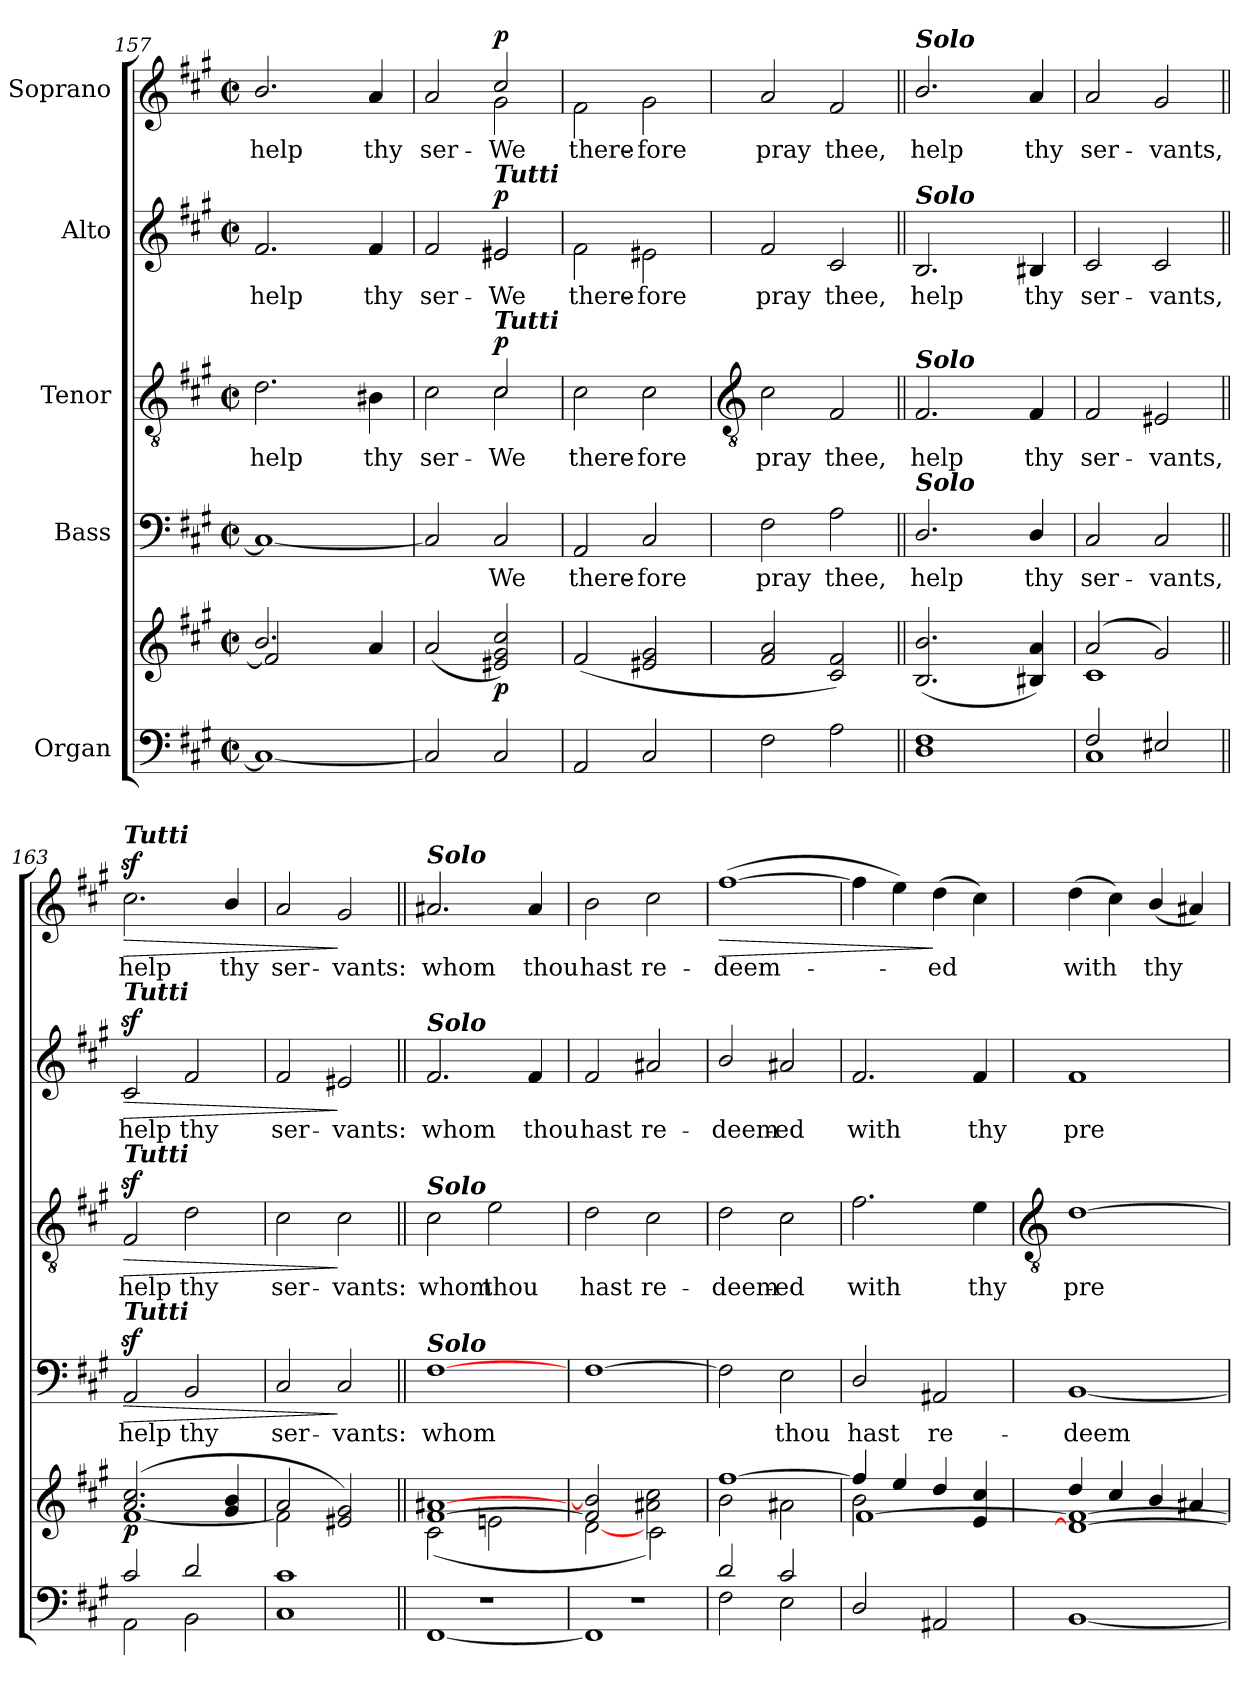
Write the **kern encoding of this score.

**kern	**kern	**dynam	**kern	**text	**dynam	**kern	**text	**dynam	**kern	**text	**dynam	**kern	**text	**dynam
*part5	*part5	*part5	*part4	*part4	*part4	*part3	*part3	*part3	*part2	*part2	*part2	*part1	*part1	*part1
*staff6	*staff5	*staff5/6	*staff4	*staff4	*staff4	*staff3	*staff3	*staff3	*staff2	*staff2	*staff2	*staff1	*staff1	*staff1
*I"Organ	*	*	*I"Bass	*	*	*I"Tenor	*	*	*I"Alto	*	*	*I"Soprano	*	*
*clefF4	*clefG2	*	*clefF4	*	*	*clefGv2	*	*	*clefG2	*	*	*clefG2	*	*
*k[f#c#g#]	*k[f#c#g#]	*	*k[f#c#g#]	*	*	*k[f#c#g#]	*	*	*k[f#c#g#]	*	*	*k[f#c#g#]	*	*
*A:	*A:	*	*A:	*	*	*A:	*	*	*A:	*	*	*A:	*	*
*M2/2	*M2/2	*	*M2/2	*	*	*M2/2	*	*	*M2/2	*	*	*M2/2	*	*
*met(c|)	*met(c|)	*	*met(c|)	*	*	*met(c|)	*	*	*met(c|)	*	*	*met(c|)	*	*
=157	=157	=157	=157	=157	=157	=157	=157	=157	=157	=157	=157	=157	=157	=157
*	*^	*	*	*	*	*	*	*	*	*	*	*	*	*
!	!	!	!	!	!	!	!	!LO:LY:b	!	!	!LO:LY:b	!	!	!LO:LY:b	!
*	*	*	*	*	*	*	*^	*	*	*^	*	*	*^	*	*
1C#_	2.b/	2f#/]	.	1C#_	.	.	2.d\	2ryy	help	.	2.f#	2ryy	help	.	2.b/	2ryy	help	.
.	.	2ryy	.	.	.	.	.	2ryy	.	.	.	2ryy	.	.	.	2ryy	.	.
!	!	!	!	!	!	!	!	!	!LO:LY:b	!	!	!	!LO:LY:b	!	!	!	!LO:LY:b	!
.	4a/	.	.	.	.	.	4B#X\	.	thy	.	4f#	.	thy	.	4a	.	thy	.
*	*v	*v	*	*	*	*	*	*	*	*	*	*	*	*	*	*	*	*
=158	=158	=158	=158	=158	=158	=158	=158	=158	=158	=158	=158	=158	=158	=158	=158	=158	=158
!	!	!	!	!	!	!	!	!LO:LY:b	!	!	!	!LO:LY:b	!	!	!	!LO:LY:b	!
2C#]	(>2a/	.	2C#]	.	.	2c#\	2ryy	ser-	.	2f#/	2ryy	ser-	.	2a/	2ryy	ser-	.
!	!	!	!	!	!	!	!	!	!	!LO:TX:a:Bi:t=Tutti	!	!	!	!	!	!	!
!	!	!	!	!	!	!LO:TX:a:Bi:t=Tutti	!	!	!	!	!	!	!	!	!	!	!
!	!	!	!	!LO:LY:b	!	!	!	!LO:LY:b	!	!	!	!	!	!	!	!	!
!	!	!	!	!	!	!	!	!LO:LY:a	!	!	!	!LO:LY:b	!	!	!	!	!
!	!	!	!	!	!	!	!	!	!	!	!	!LO:LY:a	!	!	!	!LO:LY:b	!
!	!	!LO:DY:b	!	!	!	!	!	!	!LO:DY:a	!	!	!	!LO:DY:a	!	!	!LO:LY:a	!LO:DY:a
2C#	2e#X/ 2g#/ 2cc#/)	p	2C#	We	.	2c#	2c#\	We	p	2e#X	2e#X/	We	p	2g#\	2cc#/	We	p
=159	=159	=159	=159	=159	=159	=159	=159	=159	=159	=159	=159	=159	=159	=159	=159	=159	=159
!	!	!	!	!LO:LY:b	!	!	!	!LO:LY:a	!	!	!	!LO:LY:a	!	!	!	!LO:LY:a	!
2AA	(>2f#/	.	2AA	there-	.	1ryy	2c#\	there-	.	1ryy	2f#	there-	.	1ryy	2f#	there-	.
!	!	!	!	!LO:LY:b	!	!	!	!LO:LY:a	!	!	!	!LO:LY:a	!	!	!	!LO:LY:a	!
2C#	2e#X/ 2g#/	.	2C#	-fore	.	.	2c#\	-fore	.	.	2e#X	-fore	.	.	2g#	-fore	.
*	*	*	*	*	*	*v	*v	*	*	*	*	*	*	*v	*v	*	*
*	*	*	*	*	*	*	*	*	*v	*v	*	*	*	*	*
!!LO:LB:g=z
=160	=160	=160	=160	=160	=160	=160	=160	=160	=160	=160	=160	=160	=160	=160
*	*	*	*	*	*	*clefGv2	*	*	*	*	*	*	*	*
*^	*^	*	*	*	*	*^	*	*	*^	*	*	*^	*	*
!	!	!	!	!	!	!LO:LY:b	!	!	!	!LO:LY:b	!	!	!	!LO:LY:b	!	!	!	!LO:LY:b	!
*	*	*	*	*	*	*	*	*v	*v	*	*	*	*	*	*	*v	*v	*	*
*	*	*	*	*	*	*	*	*	*	*	*v	*v	*	*	*	*	*
1ryy	2F#	2f#/ 2a/	1ryy	.	2F#	pray	.	2c#\	pray	.	2f#	pray	.	2a	pray	.
!	!	!	!	!	!	!LO:LY:b	!	!	!LO:LY:b	!	!	!LO:LY:b	!	!	!LO:LY:b	!
.	2A	2c#/ 2f#/)	.	.	2A	thee,	.	2F#	thee,	.	2c#	thee,	.	2f#	thee,	.
=161||	=161||	=161||	=161||	=161||	=161||	=161||	=161||	=161||	=161||	=161||	=161||	=161||	=161||	=161||	=161||	=161||
!	!	!	!	!	!	!	!	!	!	!	!	!	!	!LO:TX:a:Bi:t=Solo	!	!
!	!	!	!	!	!	!	!	!	!	!	!LO:TX:a:Bi:t=Solo	!	!	!	!	!
!	!	!	!	!	!	!	!	!LO:TX:a:Bi:t=Solo	!	!	!	!	!	!	!	!
!	!	!	!	!	!LO:TX:a:Bi:t=Solo	!	!	!	!	!	!	!	!	!	!	!
!	!	!	!	!	!	!LO:LY:b	!	!	!LO:LY:b	!	!	!LO:LY:b	!	!	!LO:LY:b	!
1ryy	1D 1F#	(>2.B/ 2.b/	2ryy	.	2.D/	help	.	2.F#	help	.	2.B	help	.	2.b/	help	.
.	.	.	2ryy	.	.	.	.	.	.	.	.	.	.	.	.	.
!	!	!	!	!	!	!LO:LY:b	!	!	!LO:LY:b	!	!	!LO:LY:b	!	!	!LO:LY:b	!
.	.	4B#X/ 4a/)	.	.	4D/	thy	.	4F#	thy	.	4B#X	thy	.	4a	thy	.
=162	=162	=162	=162	=162	=162	=162	=162	=162	=162	=162	=162	=162	=162	=162	=162	=162
!	!	!	!	!	!	!LO:LY:b	!	!	!LO:LY:b	!	!	!LO:LY:b	!	!	!LO:LY:b	!
2F#/	1C#	(>2a/	1c#\	.	2C#	ser-	.	2F#	ser-	.	2c#	ser-	.	2a	ser-	.
!	!	!	!	!	!	!LO:LY:b	!	!	!LO:LY:b	!	!	!LO:LY:b	!	!	!LO:LY:b	!
2E#X/	.	2g#/)	.	.	2C#	-vants,	.	2E#X	-vants,	.	2c#	-vants,	.	2g#	-vants,	.
=163||	=163||	=163||	=163||	=163||	=163||	=163||	=163||	=163||	=163||	=163||	=163||	=163||	=163||	=163||	=163||	=163||
!	!	!	!	!	!	!	!	!	!	!	!	!	!	!LO:TX:a:Bi:t=Tutti	!	!
!	!	!	!	!	!	!	!	!	!	!	!LO:TX:a:Bi:t=Tutti	!	!	!	!	!
!	!	!	!	!	!	!	!	!LO:TX:a:Bi:t=Tutti	!	!	!	!	!	!	!	!
!	!	!	!	!	!LO:TX:a:Bi:t=Tutti	!	!	!	!	!	!	!	!	!	!	!
!	!	!	!	!LO:DY:b	!	!LO:LY:b	!LO:HP:b	!	!LO:LY:b	!LO:HP:b	!	!LO:LY:b	!LO:HP:b	!	!LO:LY:b	!LO:HP:b
2c#/	2AA\	(>2.a/ 2.cc#/	[1f#\	p	2AAz<	help	>	2F#z<	help	>	2c#z<	help	>	2.cc#z<\	help	>
!	!	!	!	!	!	!LO:LY:b	!	!	!LO:LY:b	!	!	!LO:LY:b	!	!	!	!
2d/	2BB\	.	.	.	2BB	thy	.	2d\	thy	.	2f#	thy	.	.	.	.
!	!	!	!	!	!	!	!	!	!	!	!	!	!	!	!LO:LY:b	!
.	.	4g#/ 4b/	.	.	.	.	.	.	.	.	.	.	.	4b/	thy	.
=164	=164	=164	=164	=164	=164	=164	=164	=164	=164	=164	=164	=164	=164	=164	=164	=164
!	!	!	!	!	!	!LO:LY:b	!	!	!LO:LY:b	!	!	!LO:LY:b	!	!	!LO:LY:b	!
1c#	1C#	2a/	2f#\]	.	2C#	ser-	.	2c#\	ser-	.	2f#	ser-	.	2a	ser-	.
!	!	!	!	!	!	!LO:LY:b	!	!	!LO:LY:b	!	!	!LO:LY:b	!	!	!LO:LY:b	!
.	.	2e#X/ 2g#/)	2ryy	.	2C#	-vants:	]	2c#\	-vants:	]	2e#X	-vants:	]	2g#	-vants:	]
=165||	=165||	=165||	=165||	=165||	=165||	=165||	=165||	=165||	=165||	=165||	=165||	=165||	=165||	=165||	=165||	=165||
!	!	!	!	!	!	!	!	!	!	!	!	!	!	!LO:TX:a:Bi:t=Solo	!	!
!	!	!	!	!	!	!	!	!	!	!	!LO:TX:a:Bi:t=Solo	!	!	!	!	!
!	!	!	!	!	!	!	!	!LO:TX:a:Bi:t=Solo	!	!	!	!	!	!	!	!
!	!	!	!	!	!LO:TX:a:Bi:t=Solo	!	!	!	!	!	!	!	!	!	!	!
!	!	!	!	!	!	!LO:LY:b	!	!	!LO:LY:b	!	!	!LO:LY:b	!	!	!LO:LY:b	!
1r	[1FF#	[1f#/ [1a#X/	(<2c#\	.	[1F#	whom	.	2c#\	whom	.	2.f#	whom	.	2.a#X	whom	.
!	!	!	!	!	!	!	!	!	!LO:LY:b	!	!	!	!	!	!	!
.	.	.	2en\	.	.	.	.	2e\	thou	.	.	.	.	.	.	.
!	!	!	!	!	!	!	!	!	!	!	!	!LO:LY:b	!	!	!LO:LY:b	!
.	.	.	.	.	.	.	.	.	.	.	4f#	thou	.	4a#	thou	.
=166	=166	=166	=166	=166	=166	=166	=166	=166	=166	=166	=166	=166	=166	=166	=166	=166
!	!	!	!	!	!	!	!	!	!LO:LY:b	!	!	!LO:LY:b	!	!	!LO:LY:b	!
1r	1FF#]	2f#/] 2b/]	[2d\	.	[1F#	.	.	2d	hast	.	2f#	hast	.	2b	hast	.
!	!	!	!	!	!	!	!	!	!LO:LY:b	!	!	!LO:LY:b	!	!	!LO:LY:b	!
.	.	2a#X\ 2cc#\	2c#\)	.	.	.	.	2c#	re-	.	2a#X	re-	.	2cc#	re-	.
=167	=167	=167	=167	=167	=167	=167	=167	=167	=167	=167	=167	=167	=167	=167	=167	=167
!	!	!	!	!	!	!	!	!	!LO:LY:b	!	!	!LO:LY:b	!	!	!LO:LY:b	!LO:HP:b
2d	2F#	[1ff#/	2b\	.	2F#]	.	.	2d	-deem-	.	2b/	-deem-	.	(>[1ff#	-deem-	>
!	!	!	!	!	!	!LO:LY:b	!	!	!LO:LY:b	!	!	!LO:LY:b	!	!	!	!
2c#	2E	.	2a#X\	.	2E	thou	.	2c#	-ed	.	2a#X	-ed	.	.	.	.
=168	=168	=168	=168	=168	=168	=168	=168	=168	=168	=168	=168	=168	=168	=168	=168	=168
*	*	*	*^	*	*	*	*	*	*	*	*	*	*	*	*	*
!	!	!	!	!	!	!	!LO:LY:b	!	!	!LO:LY:b	!	!	!LO:LY:b	!	!	!	!
*v	*v	*	*	*	*	*	*	*	*	*	*	*	*	*	*	*	*
2D/	4ff#/]	2b\	[1f#/	.	2D/	hast	.	2.f#	with	.	2.f#	with	.	4ff#]	.	.
.	4ee/	.	.	.	.	.	.	.	.	.	.	.	.	4ee)	.	.
!	!	!	!	!	!	!LO:LY:b	!	!	!	!	!	!	!	!	!LO:LY:b	!
2AA#X/	4dd/	2ryy	.	.	2AA#X	re-	.	.	.	.	.	.	.	(>4dd	ed	]
!	!	!	!	!	!	!	!	!	!LO:LY:b	!	!	!LO:LY:b	!	!	!	!
.	4e/ 4cc#/	.	.	.	.	.	.	4e	thy	.	4f#	thy	.	4cc#)	.	.
!!LO:LB:g=z
=169	=169	=169	=169	=169	=169	=169	=169	=169	=169	=169	=169	=169	=169	=169	=169	=169
*	*	*	*	*	*	*	*	*clefGv2	*	*	*	*	*	*	*	*
!	!	!	!	!	!	!LO:LY:b	!	!	!LO:LY:b	!	!	!LO:LY:b	!	!	!LO:LY:b	!
[1BB	4dd/	1ryy	1d\_ 1f#\_	.	[1BB	-deem-	.	[1d	pre-	.	1f#	pre-	.	(>4dd	with	.
.	4cc#/	.	.	.	.	.	.	.	.	.	.	.	.	4cc#)	.	.
!	!	!	!	!	!	!	!	!	!	!	!	!	!	!	!LO:LY:b	!
.	4b/	.	.	.	.	.	.	.	.	.	.	.	.	(<4b/	thy	.
.	4a#X/	.	.	.	.	.	.	.	.	.	.	.	.	4a#X)	.	.
*	*v	*v	*v	*	*	*	*	*	*	*	*	*	*	*	*	*
=	=	=	=	=	=	=	=	=	=	=	=	=	=	=
*-	*-	*-	*-	*-	*-	*-	*-	*-	*-	*-	*-	*-	*-	*-
